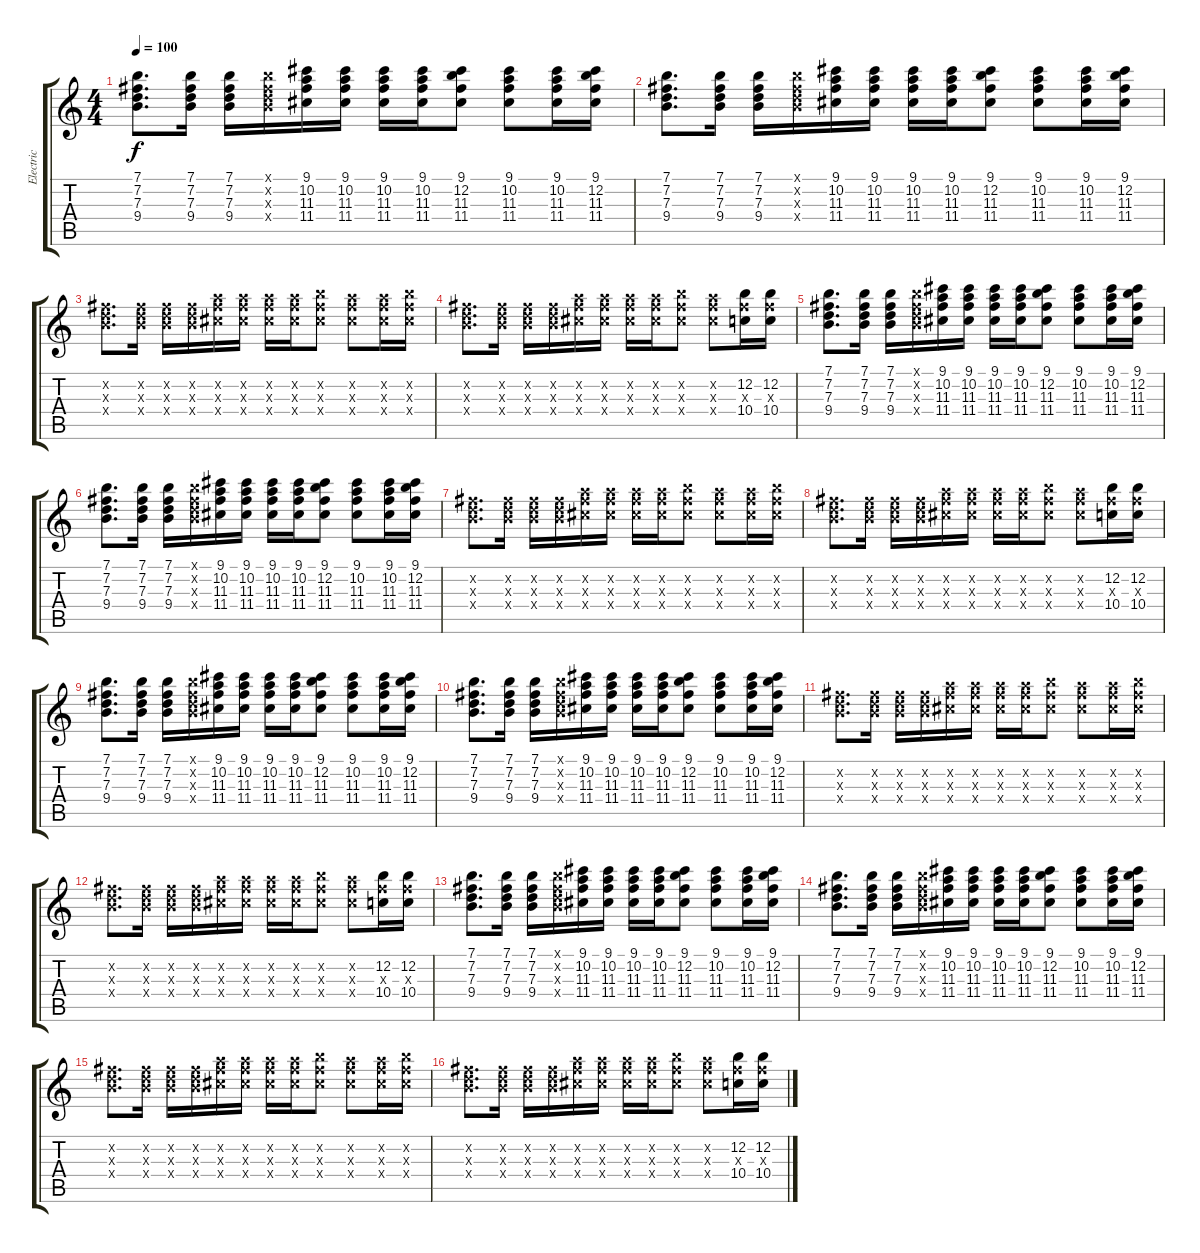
\track ("Electric" "Electric") {instrument electricguitarclean}
\staff {score tabs}
\tuning (E4 B3 G3 D3 A2 E2) {hide}
\ts (4 4)
\tempo 100
\clef g2
\ks c
(7.1 7.2 7.3 9.4).8{d dy f} (7.1 7.2 7.3 9.4).16 (7.1 7.2 7.3 9.4).16 (7.1{x} 7.2{x} 7.3{x} 9.4{x}).16 (9.1 10.2 11.3 11.4).16 (9.1 10.2 11.3 11.4).16 (9.1 10.2 11.3 11.4).16 (9.1 10.2 11.3 11.4).16 (9.1 12.2 11.3 11.4).8 (9.1 10.2 11.3 11.4).8 (9.1 10.2 11.3 11.4).16 (9.1 12.2 11.3 11.4).16 |
(7.1 7.2 7.3 9.4).8{d} (7.1 7.2 7.3 9.4).16 (7.1 7.2 7.3 9.4).16 (7.1{x} 7.2{x} 7.3{x} 9.4{x}).16 (9.1 10.2 11.3 11.4).16 (9.1 10.2 11.3 11.4).16 (9.1 10.2 11.3 11.4).16 (9.1 10.2 11.3 11.4).16 (9.1 12.2 11.3 11.4).8 (9.1 10.2 11.3 11.4).8 (9.1 10.2 11.3 11.4).16 (9.1 12.2 11.3 11.4).16 |
(7.2{x} 7.3{x} 9.4{x}).8{d} (7.2{x} 7.3{x} 9.4{x}).16 (7.2{x} 7.3{x} 9.4{x}).16 (7.2{x} 7.3{x} 9.4{x}).16 (10.2{x} 11.3{x} 11.4{x}).16 (10.2{x} 11.3{x} 11.4{x}).16 (10.2{x} 11.3{x} 11.4{x}).16 (10.2{x} 11.3{x} 11.4{x}).16 (12.2{x} 11.3{x} 11.4{x}).8 (10.2{x} 11.3{x} 11.4{x}).8 (10.2{x} 11.3{x} 11.4{x}).16 (12.2{x} 11.3{x} 11.4{x}).16 |
(7.2{x} 7.3{x} 9.4{x}).8{d} (7.2{x} 7.3{x} 9.4{x}).16 (7.2{x} 7.3{x} 9.4{x}).16 (7.2{x} 7.3{x} 9.4{x}).16 (10.2{x} 11.3{x} 11.4{x}).16 (10.2{x} 11.3{x} 11.4{x}).16 (10.2{x} 11.3{x} 11.4{x}).16 (10.2{x} 11.3{x} 11.4{x}).16 (12.2{x} 11.3{x} 11.4{x}).8 (10.2{x} 11.3{x} 11.4{x}).8 (12.2 11.3{x} 10.4).16 (12.2 11.3{x} 10.4).16 |
(7.1 7.2 7.3 9.4).8{d} (7.1 7.2 7.3 9.4).16 (7.1 7.2 7.3 9.4).16 (7.1{x} 7.2{x} 7.3{x} 9.4{x}).16 (9.1 10.2 11.3 11.4).16 (9.1 10.2 11.3 11.4).16 (9.1 10.2 11.3 11.4).16 (9.1 10.2 11.3 11.4).16 (9.1 12.2 11.3 11.4).8 (9.1 10.2 11.3 11.4).8 (9.1 10.2 11.3 11.4).16 (9.1 12.2 11.3 11.4).16 |
(7.1 7.2 7.3 9.4).8{d} (7.1 7.2 7.3 9.4).16 (7.1 7.2 7.3 9.4).16 (7.1{x} 7.2{x} 7.3{x} 9.4{x}).16 (9.1 10.2 11.3 11.4).16 (9.1 10.2 11.3 11.4).16 (9.1 10.2 11.3 11.4).16 (9.1 10.2 11.3 11.4).16 (9.1 12.2 11.3 11.4).8 (9.1 10.2 11.3 11.4).8 (9.1 10.2 11.3 11.4).16 (9.1 12.2 11.3 11.4).16 |
(7.2{x} 7.3{x} 9.4{x}).8{d} (7.2{x} 7.3{x} 9.4{x}).16 (7.2{x} 7.3{x} 9.4{x}).16 (7.2{x} 7.3{x} 9.4{x}).16 (10.2{x} 11.3{x} 11.4{x}).16 (10.2{x} 11.3{x} 11.4{x}).16 (10.2{x} 11.3{x} 11.4{x}).16 (10.2{x} 11.3{x} 11.4{x}).16 (12.2{x} 11.3{x} 11.4{x}).8 (10.2{x} 11.3{x} 11.4{x}).8 (10.2{x} 11.3{x} 11.4{x}).16 (12.2{x} 11.3{x} 11.4{x}).16 |
(7.2{x} 7.3{x} 9.4{x}).8{d} (7.2{x} 7.3{x} 9.4{x}).16 (7.2{x} 7.3{x} 9.4{x}).16 (7.2{x} 7.3{x} 9.4{x}).16 (10.2{x} 11.3{x} 11.4{x}).16 (10.2{x} 11.3{x} 11.4{x}).16 (10.2{x} 11.3{x} 11.4{x}).16 (10.2{x} 11.3{x} 11.4{x}).16 (12.2{x} 11.3{x} 11.4{x}).8 (10.2{x} 11.3{x} 11.4{x}).8 (12.2 11.3{x} 10.4).16 (12.2 11.3{x} 10.4).16 |
(7.1 7.2 7.3 9.4).8{d} (7.1 7.2 7.3 9.4).16 (7.1 7.2 7.3 9.4).16 (7.1{x} 7.2{x} 7.3{x} 9.4{x}).16 (9.1 10.2 11.3 11.4).16 (9.1 10.2 11.3 11.4).16 (9.1 10.2 11.3 11.4).16 (9.1 10.2 11.3 11.4).16 (9.1 12.2 11.3 11.4).8 (9.1 10.2 11.3 11.4).8 (9.1 10.2 11.3 11.4).16 (9.1 12.2 11.3 11.4).16 |
(7.1 7.2 7.3 9.4).8{d} (7.1 7.2 7.3 9.4).16 (7.1 7.2 7.3 9.4).16 (7.1{x} 7.2{x} 7.3{x} 9.4{x}).16 (9.1 10.2 11.3 11.4).16 (9.1 10.2 11.3 11.4).16 (9.1 10.2 11.3 11.4).16 (9.1 10.2 11.3 11.4).16 (9.1 12.2 11.3 11.4).8 (9.1 10.2 11.3 11.4).8 (9.1 10.2 11.3 11.4).16 (9.1 12.2 11.3 11.4).16 |
(7.2{x} 7.3{x} 9.4{x}).8{d} (7.2{x} 7.3{x} 9.4{x}).16 (7.2{x} 7.3{x} 9.4{x}).16 (7.2{x} 7.3{x} 9.4{x}).16 (10.2{x} 11.3{x} 11.4{x}).16 (10.2{x} 11.3{x} 11.4{x}).16 (10.2{x} 11.3{x} 11.4{x}).16 (10.2{x} 11.3{x} 11.4{x}).16 (12.2{x} 11.3{x} 11.4{x}).8 (10.2{x} 11.3{x} 11.4{x}).8 (10.2{x} 11.3{x} 11.4{x}).16 (12.2{x} 11.3{x} 11.4{x}).16 |
(7.2{x} 7.3{x} 9.4{x}).8{d} (7.2{x} 7.3{x} 9.4{x}).16 (7.2{x} 7.3{x} 9.4{x}).16 (7.2{x} 7.3{x} 9.4{x}).16 (10.2{x} 11.3{x} 11.4{x}).16 (10.2{x} 11.3{x} 11.4{x}).16 (10.2{x} 11.3{x} 11.4{x}).16 (10.2{x} 11.3{x} 11.4{x}).16 (12.2{x} 11.3{x} 11.4{x}).8 (10.2{x} 11.3{x} 11.4{x}).8 (12.2 11.3{x} 10.4).16 (12.2 11.3{x} 10.4).16 |
(7.1 7.2 7.3 9.4).8{d} (7.1 7.2 7.3 9.4).16 (7.1 7.2 7.3 9.4).16 (7.1{x} 7.2{x} 7.3{x} 9.4{x}).16 (9.1 10.2 11.3 11.4).16 (9.1 10.2 11.3 11.4).16 (9.1 10.2 11.3 11.4).16 (9.1 10.2 11.3 11.4).16 (9.1 12.2 11.3 11.4).8 (9.1 10.2 11.3 11.4).8 (9.1 10.2 11.3 11.4).16 (9.1 12.2 11.3 11.4).16 |
(7.1 7.2 7.3 9.4).8{d} (7.1 7.2 7.3 9.4).16 (7.1 7.2 7.3 9.4).16 (7.1{x} 7.2{x} 7.3{x} 9.4{x}).16 (9.1 10.2 11.3 11.4).16 (9.1 10.2 11.3 11.4).16 (9.1 10.2 11.3 11.4).16 (9.1 10.2 11.3 11.4).16 (9.1 12.2 11.3 11.4).8 (9.1 10.2 11.3 11.4).8 (9.1 10.2 11.3 11.4).16 (9.1 12.2 11.3 11.4).16 |
(7.2{x} 7.3{x} 9.4{x}).8{d} (7.2{x} 7.3{x} 9.4{x}).16 (7.2{x} 7.3{x} 9.4{x}).16 (7.2{x} 7.3{x} 9.4{x}).16 (10.2{x} 11.3{x} 11.4{x}).16 (10.2{x} 11.3{x} 11.4{x}).16 (10.2{x} 11.3{x} 11.4{x}).16 (10.2{x} 11.3{x} 11.4{x}).16 (12.2{x} 11.3{x} 11.4{x}).8 (10.2{x} 11.3{x} 11.4{x}).8 (10.2{x} 11.3{x} 11.4{x}).16 (12.2{x} 11.3{x} 11.4{x}).16 |
(7.2{x} 7.3{x} 9.4{x}).8{d} (7.2{x} 7.3{x} 9.4{x}).16 (7.2{x} 7.3{x} 9.4{x}).16 (7.2{x} 7.3{x} 9.4{x}).16 (10.2{x} 11.3{x} 11.4{x}).16 (10.2{x} 11.3{x} 11.4{x}).16 (10.2{x} 11.3{x} 11.4{x}).16 (10.2{x} 11.3{x} 11.4{x}).16 (12.2{x} 11.3{x} 11.4{x}).8 (10.2{x} 11.3{x} 11.4{x}).8 (12.2 11.3{x} 10.4).16 (12.2 11.3{x} 10.4).16
